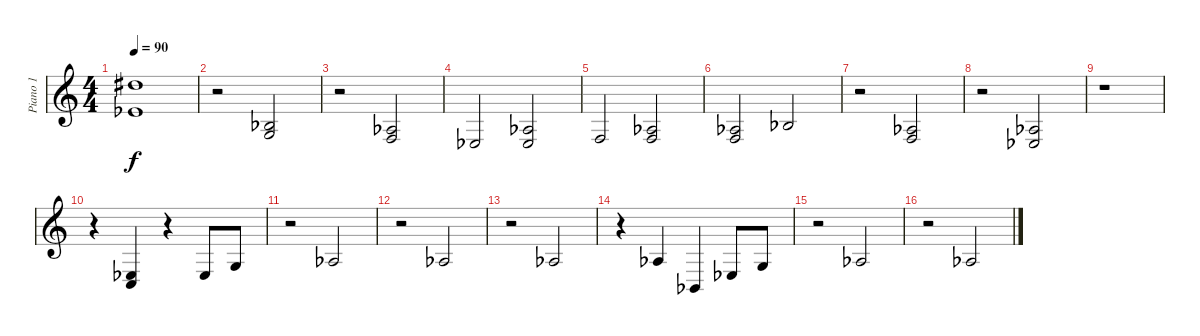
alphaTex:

\track ("Piano 1" "Piano 1") {instrument acousticgrandpiano}
\staff {score}
\tuning (E4 B3 G3 D3 A2 E2) {hide}
\ts (4 4)
\tempo 90
\clef g2
\ks c
(11.1 4.2{acc b}).1{dy f} |
r.2 (0.3 8.4{acc b}).2 |
r.2 (1.3{acc b} 3.4).2 |
1.4{acc b}.2 (1.3{acc b} 1.4{acc b}).2 |
3.4.2 (1.3{acc b} 3.4).2 |
(1.3{acc b} 3.4).2 3.3{acc b}.2 |
r.2 (1.3{acc b} 3.4).2 |
r.2 (1.3{acc b} 1.4{acc b}).2 |
r.1 |
r.4 (1.4{acc b} 3.5).4 r.4 1.4{acc b}.8 0.3.8 |
r.2 1.3{acc b}.2 |
r.2 1.3{acc b}.2 |
r.2 1.3{acc b}.2 |
r.4 1.3{acc b}.4 1.5{acc b}.4 1.4{acc b}.8 0.3.8 |
r.2 1.3{acc b}.2 |
r.2 1.3{acc b}.2
